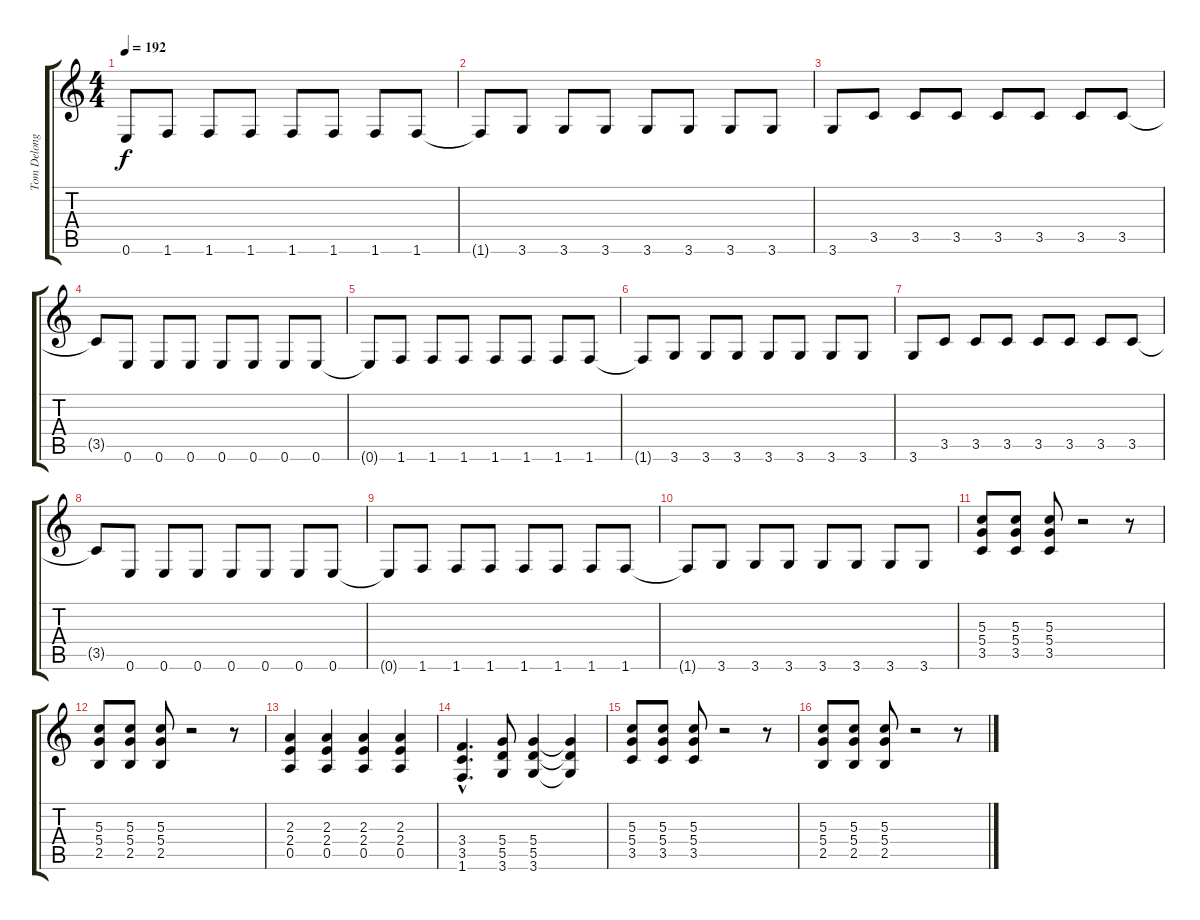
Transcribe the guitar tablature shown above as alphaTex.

\track ("Tom Delonge (Guitar)" "Tom Delong") {instrument overdrivenguitar}
\staff {score tabs}
\tuning (E4 B3 G3 D3 A2 E2) {hide}
\ts (4 4)
\tempo 192
\clef g2
\ks c
0.6{t}.8{dy f} 1.6.8 1.6.8 1.6.8 1.6.8 1.6.8 1.6.8 1.6.8 |
1.6{t}.8 3.6.8 3.6.8 3.6.8 3.6.8 3.6.8 3.6.8 3.6.8 |
3.6.8 3.5.8 3.5.8 3.5.8 3.5.8 3.5.8 3.5.8 3.5.8 |
3.5{t}.8 0.6.8 0.6.8 0.6.8 0.6.8 0.6.8 0.6.8 0.6.8 |
0.6{t}.8 1.6.8 1.6.8 1.6.8 1.6.8 1.6.8 1.6.8 1.6.8 |
1.6{t}.8 3.6.8 3.6.8 3.6.8 3.6.8 3.6.8 3.6.8 3.6.8 |
3.6.8{volume 12 instrument electricguitarmuted} 3.5.8 3.5.8 3.5.8 3.5.8 3.5.8 3.5.8 3.5.8 |
3.5{t}.8 0.6.8 0.6.8 0.6.8 0.6.8 0.6.8 0.6.8 0.6.8 |
0.6{t}.8 1.6.8 1.6.8 1.6.8 1.6.8 1.6.8 1.6.8 1.6.8 |
1.6{t}.8 3.6.8 3.6.8 3.6.8 3.6.8 3.6.8 3.6.8 3.6.8 |
(5.3 5.4 3.5).8{instrument overdrivenguitar} (5.3 5.4 3.5).8 (5.3 5.4 3.5).8 r.2 r.8 |
(5.3 5.4 2.5).8 (5.3 5.4 2.5).8 (5.3 5.4 2.5).8 r.2 r.8 |
(2.3 2.4 0.5).4 (2.3 2.4 0.5).4 (2.3 2.4 0.5).4 (2.3 2.4 0.5).4 |
(3.4{hac} 3.5{hac} 1.6{hac}).4{d} (5.4 5.5 3.6).8 (5.4 5.5 3.6).4 (5.4{t} 5.5{t} 3.6{t}).4 |
(5.3 5.4 3.5).8 (5.3 5.4 3.5).8 (5.3 5.4 3.5).8 r.2 r.8 |
(5.3 5.4 2.5).8 (5.3 5.4 2.5).8 (5.3 5.4 2.5).8 r.2 r.8
